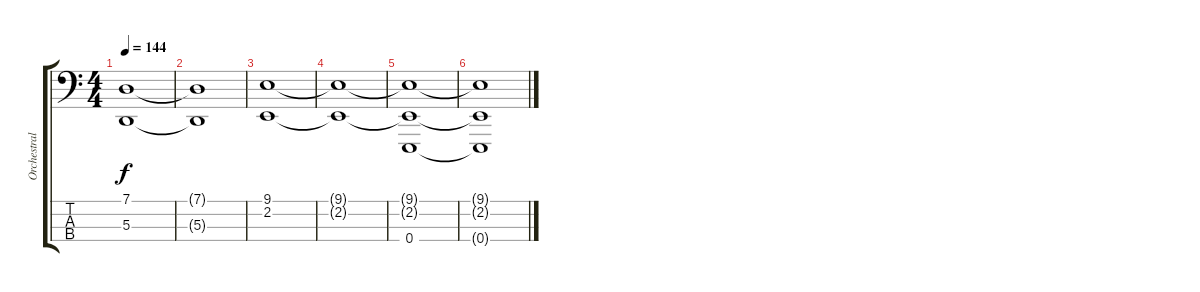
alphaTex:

\track ("Orchestral Bass" "Orchestral") {instrument cello}
\staff {score tabs}
\tuning (G2 D2 A1 E1) {hide}
\ts (4 4)
\tempo 144
\clef f4
\ks c
(7.1{t} 5.3{t}).1{dy f} |
(7.1{t} 5.3{t}).1 |
(9.1 2.2).1{volume 0} |
(9.1{t} 2.2{t}).1 |
(9.1{t} 2.2{t} 0.4).1 |
(9.1{t} 2.2{t} 0.4{t}).1
